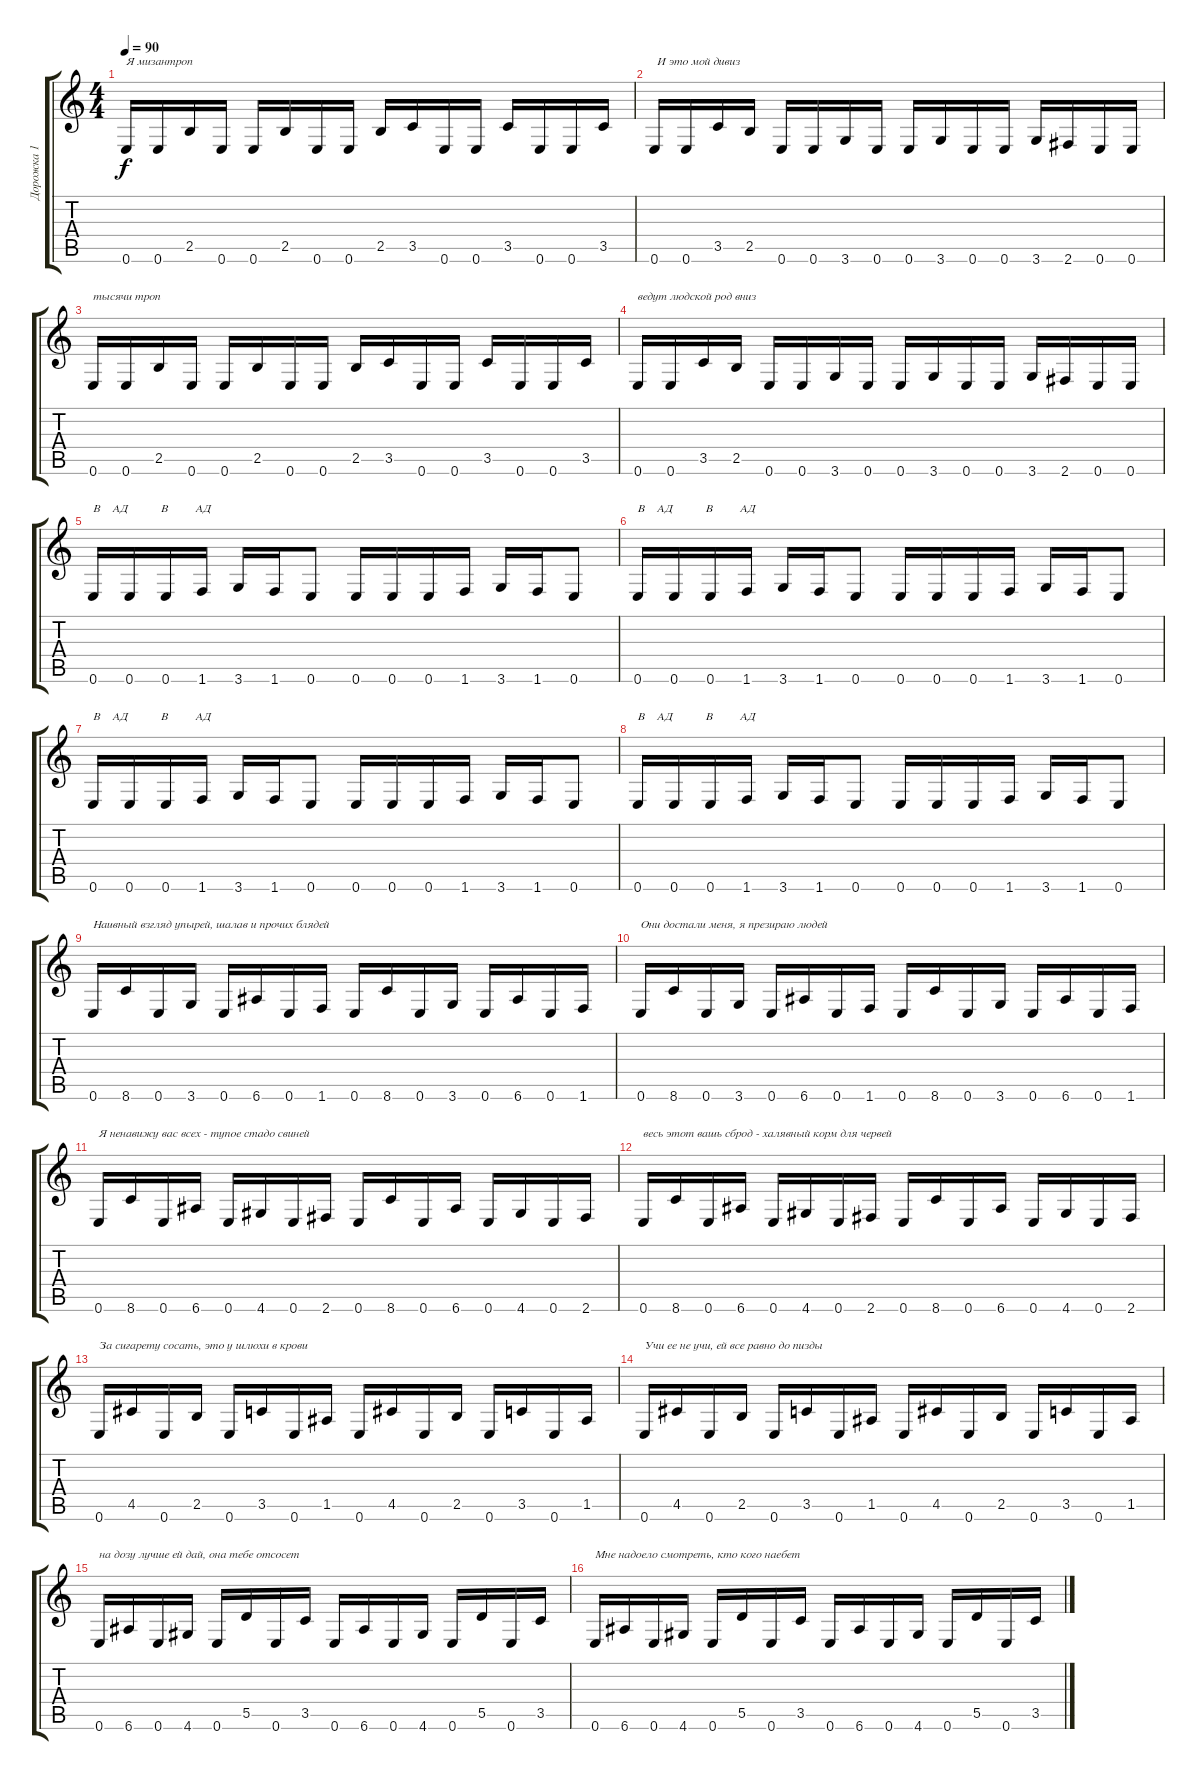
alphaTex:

\track ("Дорожка 1" "Дорожка 1") {instrument overdrivenguitar}
\staff {score tabs}
\tuning (E4 B3 G3 D3 A2 E2) {hide}
\ts (4 4)
\tempo 90
\clef g2
\ks c
0.6.16{txt "Я мизантроп" dy f} 0.6.16 2.5.16 0.6.16 0.6.16 2.5.16 0.6.16 0.6.16 2.5.16 3.5.16 0.6.16 0.6.16 3.5.16 0.6.16 0.6.16 3.5.16 |
0.6.16{txt " И это мой дивиз"} 0.6.16 3.5.16 2.5.16 0.6.16 0.6.16 3.6.16 0.6.16 0.6.16 3.6.16 0.6.16 0.6.16 3.6.16 2.6.16 0.6.16 0.6.16 |
0.6.16{txt "тысячи троп"} 0.6.16 2.5.16 0.6.16 0.6.16 2.5.16 0.6.16 0.6.16 2.5.16 3.5.16 0.6.16 0.6.16 3.5.16 0.6.16 0.6.16 3.5.16 |
0.6.16{txt "ведут людской род вниз"} 0.6.16 3.5.16 2.5.16 0.6.16 0.6.16 3.6.16 0.6.16 0.6.16 3.6.16 0.6.16 0.6.16 3.6.16 2.6.16 0.6.16 0.6.16 |
0.6.16{txt "В    АД           В         АД"} 0.6.16 0.6.16 1.6.16 3.6.16 1.6.16 0.6.8 0.6.16 0.6.16 0.6.16 1.6.16 3.6.16 1.6.16 0.6.8 |
0.6.16{txt "В    АД           В         АД"} 0.6.16 0.6.16 1.6.16 3.6.16 1.6.16 0.6.8 0.6.16 0.6.16 0.6.16 1.6.16 3.6.16 1.6.16 0.6.8 |
0.6.16{txt "В    АД           В         АД"} 0.6.16 0.6.16 1.6.16 3.6.16 1.6.16 0.6.8 0.6.16 0.6.16 0.6.16 1.6.16 3.6.16 1.6.16 0.6.8 |
0.6.16{txt "В    АД           В         АД"} 0.6.16 0.6.16 1.6.16 3.6.16 1.6.16 0.6.8 0.6.16 0.6.16 0.6.16 1.6.16 3.6.16 1.6.16 0.6.8 |
0.6.16{txt "Наивный взгляд упырей, шалав и прочих блядей"} 8.6.16 0.6.16 3.6.16 0.6.16 6.6.16 0.6.16 1.6.16 0.6.16 8.6.16 0.6.16 3.6.16 0.6.16 6.6.16 0.6.16 1.6.16 |
0.6.16{txt "Они достали меня, я презираю людей"} 8.6.16 0.6.16 3.6.16 0.6.16 6.6.16 0.6.16 1.6.16 0.6.16 8.6.16 0.6.16 3.6.16 0.6.16 6.6.16 0.6.16 1.6.16 |
0.6.16{txt "Я ненавижу вас всех - тупое стадо свиней"} 8.6.16 0.6.16 6.6.16 0.6.16 4.6.16 0.6.16 2.6.16 0.6.16 8.6.16 0.6.16 6.6.16 0.6.16 4.6.16 0.6.16 2.6.16 |
0.6.16{txt "весь этот вашь сброд - халявный корм для червей"} 8.6.16 0.6.16 6.6.16 0.6.16 4.6.16 0.6.16 2.6.16 0.6.16 8.6.16 0.6.16 6.6.16 0.6.16 4.6.16 0.6.16 2.6.16 |
0.6.16{txt "За сигарету сосать, это у шлюхи в крови"} 4.5.16 0.6.16 2.5.16 0.6.16 3.5.16 0.6.16 1.5.16 0.6.16 4.5.16 0.6.16 2.5.16 0.6.16 3.5.16 0.6.16 1.5.16 |
0.6.16{txt "Учи ее не учи, ей все равно до пизды"} 4.5.16 0.6.16 2.5.16 0.6.16 3.5.16 0.6.16 1.5.16 0.6.16 4.5.16 0.6.16 2.5.16 0.6.16 3.5.16 0.6.16 1.5.16 |
0.6.16{txt "на дозу лучше ей дай, она тебе отсосет"} 6.6.16 0.6.16 4.6.16 0.6.16 5.5.16 0.6.16 3.5.16 0.6.16 6.6.16 0.6.16 4.6.16 0.6.16 5.5.16 0.6.16 3.5.16 |
0.6.16{txt "Мне надоело смотреть, кто кого наебет"} 6.6.16 0.6.16 4.6.16 0.6.16 5.5.16 0.6.16 3.5.16 0.6.16 6.6.16 0.6.16 4.6.16 0.6.16 5.5.16 0.6.16 3.5.16
